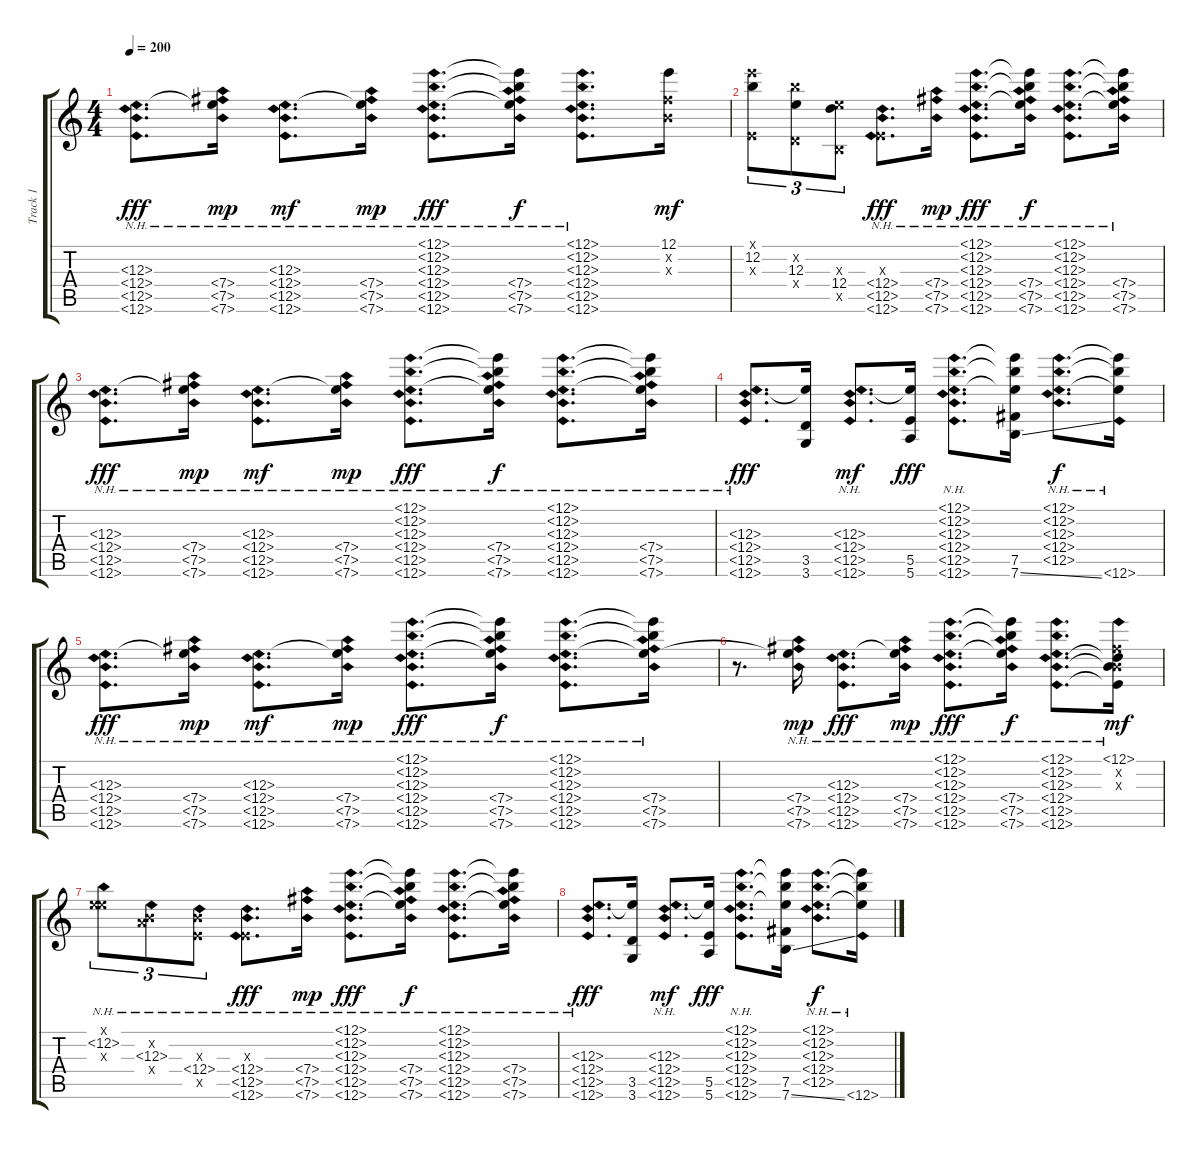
\track ("Track 1" "Track 1") {instrument acousticguitarsteel}
\staff {score tabs}
\tuning (E4 B3 E3 D3 B2 E2) {hide}
\ts (4 4)
\tempo 200
\clef g2
\ks c
(12.3{nh} 12.4{nh} 12.5{nh} 12.6{nh}).8{d dy fff} (12.3{t} 7.4{nh} 7.5{nh} 7.6{nh}).16{dy mp} (12.3{nh} 12.4{nh} 12.5{nh} 12.6{nh}).8{d dy mf} (12.3{t} 7.4{nh} 7.5{nh} 7.6{nh}).16{dy mp} (12.1{nh} 12.2{nh} 12.3{nh} 12.4{nh} 12.5{nh} 12.6{nh}).8{d dy fff} (12.1{t} 12.2{t} 12.3{t} 7.4{nh} 7.5{nh} 7.6{nh}).16{dy f} (12.1{nh} 12.2{nh} 12.3{nh} 12.4{nh} 12.5{nh} 12.6{nh}).8{d} (12.1 7.2{x} 7.3{x}).16{dy mf} |
(12.1{x} 12.2 0.3{x}).8{tu (3 2)} (12.2{x} 12.3 0.4{x}).8{tu (3 2)} (12.3{x} 12.4 0.5{x}).8{tu (3 2)} (0.3{x} 12.4{nh} 12.5{nh} 12.6{nh}).8{d dy fff} (7.4{nh} 7.5{nh} 7.6{nh}).16{dy mp} (12.1{nh} 12.2{nh} 12.3{nh} 12.4{nh} 12.5{nh} 12.6{nh}).8{d dy fff} (12.1{t} 12.2{t} 12.3{t} 7.4{nh} 7.5{nh} 7.6{nh}).16{dy f} (12.1{nh} 12.2{nh} 12.3{nh} 12.4{nh} 12.5{nh} 12.6{nh}).8{d} (12.1{t} 12.2{t} 12.3{t} 7.4{nh} 7.5{nh} 7.6{nh}).16 |
(12.3{nh} 12.4{nh} 12.5{nh} 12.6{nh}).8{d dy fff} (12.3{t} 7.4{nh} 7.5{nh} 7.6{nh}).16{dy mp} (12.3{nh} 12.4{nh} 12.5{nh} 12.6{nh}).8{d dy mf} (12.3{t} 7.4{nh} 7.5{nh} 7.6{nh}).16{dy mp} (12.1{nh} 12.2{nh} 12.3{nh} 12.4{nh} 12.5{nh} 12.6{nh}).8{d dy fff} (12.1{t} 12.2{t} 12.3{t} 7.4{nh} 7.5{nh} 7.6{nh}).16{dy f} (12.1{nh} 12.2{nh} 12.3{nh} 12.4{nh} 12.5{nh} 12.6{nh}).8{d} (12.1{t} 12.2{t} 12.3{t} 7.4{nh} 7.5{nh} 7.6{nh}).16 |
(12.3{nh} 12.4{nh} 12.5{nh} 12.6{nh}).8{d dy fff} (12.3{t} 3.5 3.6).16 (12.3{nh} 12.4{nh} 12.5{nh} 12.6{nh}).8{d dy mf} (12.3{t} 5.5 5.6).16{dy fff} (12.1{nh} 12.2{nh} 12.3{nh} 12.4{nh} 12.5{nh} 12.6{nh}).8{d} (12.1{t} 12.2{t} 12.3{t} 7.5 7.6{ss}).16 (12.1{nh} 12.2{nh} 12.3{nh} 12.4{nh} 12.5{nh}).8{d dy f} (12.1{t} 12.2{t} 12.3{t} 0.6{nh}).16 |
(12.3{nh} 12.4{nh} 12.5{nh} 12.6{nh}).8{d dy fff} (12.3{t} 7.4{nh} 7.5{nh} 7.6{nh}).16{dy mp} (12.3{nh} 12.4{nh} 12.5{nh} 12.6{nh}).8{d dy mf} (12.3{t} 7.4{nh} 7.5{nh} 7.6{nh}).16{dy mp} (12.1{nh} 12.2{nh} 12.3{nh} 12.4{nh} 12.5{nh} 12.6{nh}).8{d dy fff} (12.1{t} 12.2{t} 12.3{t} 7.4{nh} 7.5{nh} 7.6{nh}).16{dy f} (12.1{nh} 12.2{nh} 12.3{nh} 12.4{nh} 12.5{nh} 12.6{nh}).8{d} (12.1{t} 12.2{t} 12.3{t} 7.4{nh} 7.5{nh} 7.6{nh}).16 |
r.8{d} (12.3{t} 7.4{nh} 7.5{nh} 7.6{nh}).16{dy mp} (12.3{nh} 12.4{nh} 12.5{nh} 12.6{nh}).8{d dy fff} (12.3{t} 7.4{nh} 7.5{nh} 7.6{nh}).16{dy mp} (12.1{nh} 12.2{nh} 12.3{nh} 12.4{nh} 12.5{nh} 12.6{nh}).8{d dy fff} (12.1{t} 12.2{t} 12.3{t} 7.4{nh} 7.5{nh} 7.6{nh}).16{dy f} (12.1{nh} 12.2{nh} 12.3{nh} 12.4{nh} 12.5{nh} 12.6{nh}).8{d} (12.1{nh} 7.2{x} 7.3{x} 12.4{t} 12.5{t} 12.6{t}).16{dy mf} |
(0.1{x} 12.2{nh} 12.3{x}).8{tu (3 2)} (0.2{x} 12.3{nh} 7.4{x}).8{tu (3 2)} (0.3{x} 12.4{nh} 12.5{x}).8{tu (3 2)} (0.3{x} 12.4{nh} 12.5{nh} 12.6{nh}).8{d dy fff} (7.4{nh} 7.5{nh} 7.6{nh}).16{dy mp} (12.1{nh} 12.2{nh} 12.3{nh} 12.4{nh} 12.5{nh} 12.6{nh}).8{d dy fff} (12.1{t} 12.2{t} 12.3{t} 7.4{nh} 7.5{nh} 7.6{nh}).16{dy f} (12.1{nh} 12.2{nh} 12.3{nh} 12.4{nh} 12.5{nh} 12.6{nh}).8{d} (12.1{t} 12.2{t} 12.3{t} 7.4{nh} 7.5{nh} 7.6{nh}).16 |
(12.3{nh} 12.4{nh} 12.5{nh} 12.6{nh}).8{d dy fff} (12.3{t} 3.5 3.6).16 (12.3{nh} 12.4{nh} 12.5{nh} 12.6{nh}).8{d dy mf} (12.3{t} 5.5 5.6).16{dy fff} (12.1{nh} 12.2{nh} 12.3{nh} 12.4{nh} 12.5{nh} 12.6{nh}).8{d} (12.1{t} 12.2{t} 12.3{t} 7.5 7.6{ss}).16 (12.1{nh} 12.2{nh} 12.3{nh} 12.4{nh} 12.5{nh}).8{d dy f} (12.1{t} 12.2{t} 12.3{t} 0.6{nh}).16
